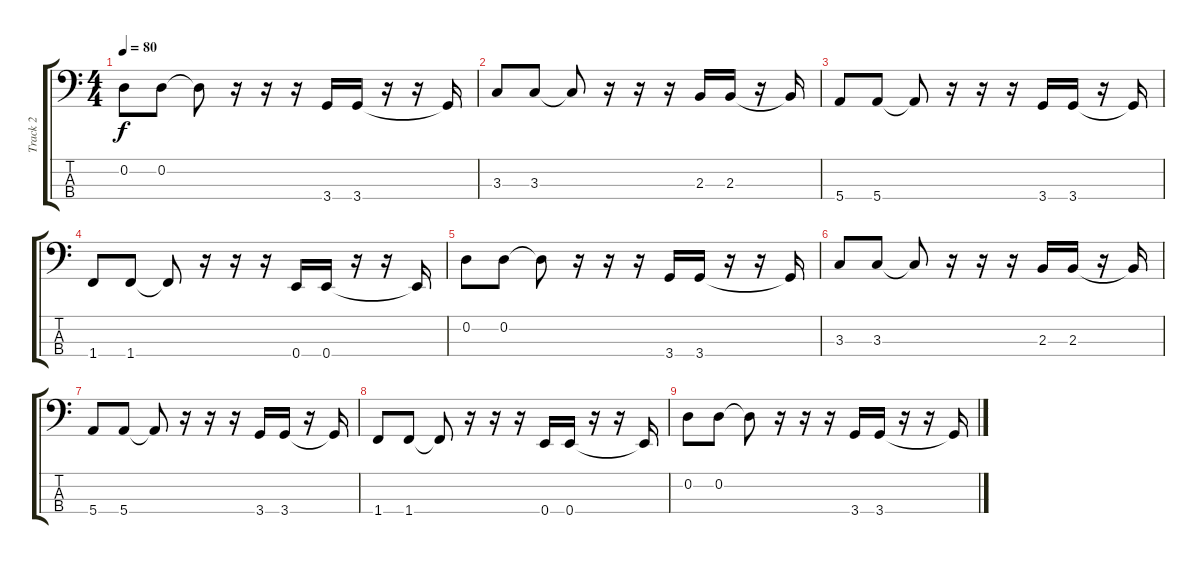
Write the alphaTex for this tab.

\track ("Track 2" "Track 2") {instrument electricbassfinger}
\staff {score tabs}
\tuning (G2 D2 A1 E1) {hide}
\ts (4 4)
\tempo 80
\clef f4
\ks c
0.2.8{dy f} 0.2.8 0.2{t}.8 r.16 r.16 r.16 3.4.16 3.4.16 r.16 r.16 3.4{t}.16 |
3.3.8 3.3.8 3.3{t}.8 r.16 r.16 r.16 2.3.16 2.3.16 r.16 2.3{t}.16 |
5.4.8 5.4.8 5.4{t}.8 r.16 r.16 r.16 3.4.16 3.4.16 r.16 3.4{t}.16 |
1.4.8 1.4.8 1.4{t}.8 r.16 r.16 r.16 0.4.16 0.4.16 r.16 r.16 0.4{t}.16 |
0.2.8 0.2.8 0.2{t}.8 r.16 r.16 r.16 3.4.16 3.4.16 r.16 r.16 3.4{t}.16 |
3.3.8 3.3.8 3.3{t}.8 r.16 r.16 r.16 2.3.16 2.3.16 r.16 2.3{t}.16 |
5.4.8 5.4.8 5.4{t}.8 r.16 r.16 r.16 3.4.16 3.4.16 r.16 3.4{t}.16 |
1.4.8 1.4.8 1.4{t}.8 r.16 r.16 r.16 0.4.16 0.4.16 r.16 r.16 0.4{t}.16 |
0.2.8 0.2.8 0.2{t}.8 r.16 r.16 r.16 3.4.16 3.4.16 r.16 r.16 3.4{t}.16
